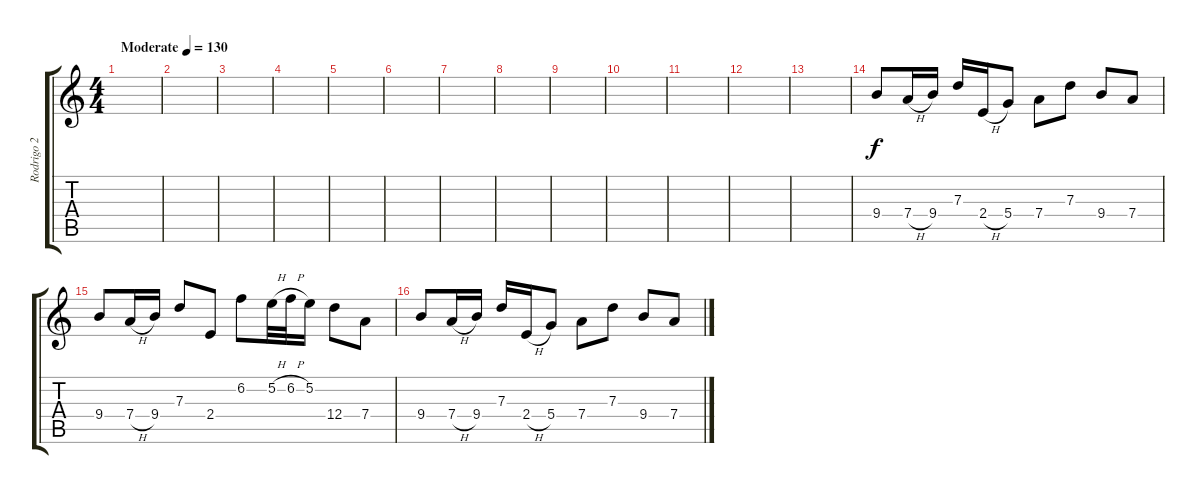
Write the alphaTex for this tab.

\track ("Rodrigo 2" "Rodrigo 2") {instrument acousticguitarsteel}
\staff {score tabs}
\tuning (E4 B3 G3 D3 A2 E2) {hide}
\ts (4 4)
\tempo (130 "Moderate")
\clef g2
\ks c
|
|
|
|
|
|
|
|
|
|
|
|
|
9.4.8 7.4{h}.16 9.4.16 7.3.16 2.4{h}.16 5.4.8 7.4.8 7.3.8 9.4.8 7.4.8 |
9.4.8 7.4{h}.16 9.4.16 7.3.8 2.4.8 6.2.8 5.2{h}.32 6.2{h}.32 5.2.16 12.4.8 7.4.8 |
9.4.8 7.4{h}.16 9.4.16 7.3.16 2.4{h}.16 5.4.8 7.4.8 7.3.8 9.4.8 7.4.8
